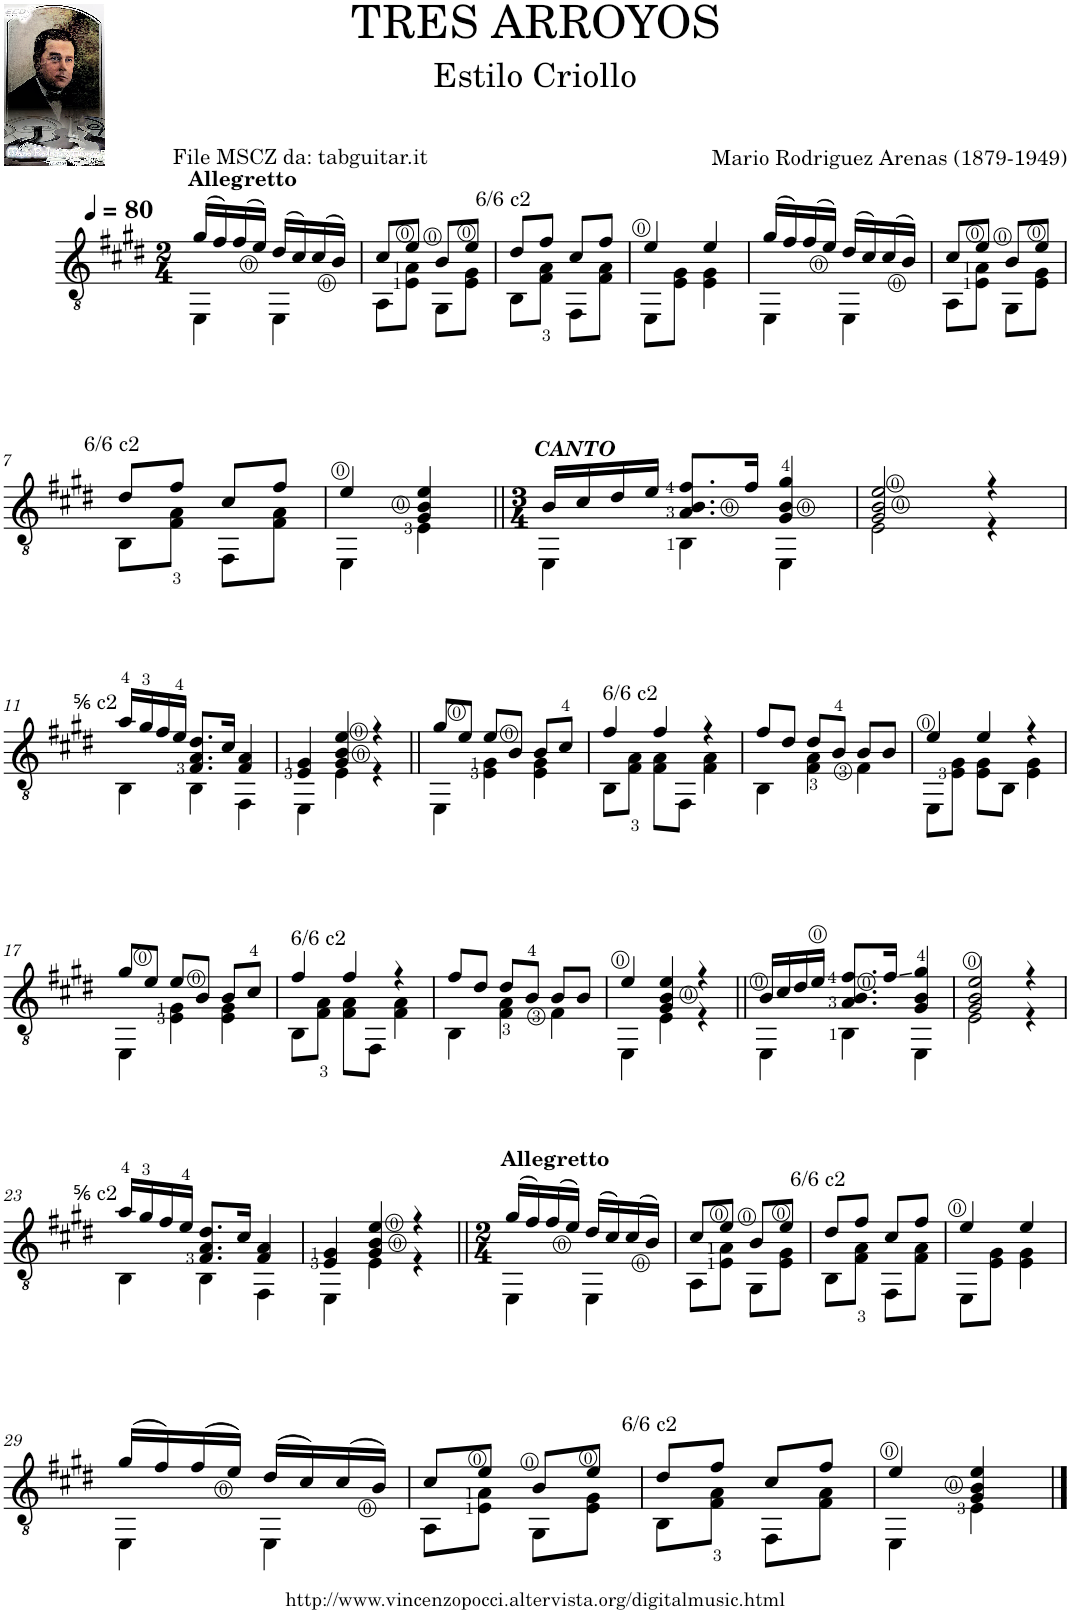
**kern
*part1
*staff1
*I"Classical Guitar
*clefGv2
*k[f#c#g#d#]
*M2/4
*MM80
=1
*^
!LO:TX:a:B:t=Allegretto	!
(16g#/LL	4EE\
16f#/)	.
(16f#/	.
16e/JJ)	.
(16d#/LL	4EE\
16c#/)	.
(16c#/	.
16B/JJ)	.
=2	=2
8c#/L	8AA\L
8e/J	8E\ 8A\J
8B/L	8GG#\L
8e/J	8E\ 8G#\J
=3	=3
!LO:TX:a:t=6/6 c2	!
8d#/L	8BB\L
8f#/J	8F#\ 8A\J
8c#/L	8FF#\L
8f#/J	8F#\ 8A\J
=4	=4
4e/	8EE\L
.	8E\ 8G#\J
4e/	4E\ 4G#\
=5	=5
(16g#/LL	4EE\
16f#/)	.
(16f#/	.
16e/JJ)	.
(16d#/LL	4EE\
16c#/)	.
(16c#/	.
16B/JJ)	.
=6	=6
8c#/L	8AA\L
8e/J	8E\ 8A\J
8B/L	8GG#\L
8e/J	8E\ 8G#\J
!!LO:LB:g=z	!!
=7	=7
!LO:TX:a:t=6/6 c2	!
8d#/L	8BB\L
8f#/J	8F#\ 8A\J
8c#/L	8FF#\L
8f#/J	8F#\ 8A\J
=8	=8
4e/	4EE\
4G#/ 4B/ 4e/	4E\
=9||	=9||
*M3/4	*
!LO:TX:a:Bi:t=CANTO	!
16B/LL	4EE\
16c#/	.
16d#/	.
16e/JJ	.
8.A/ 8.B/ 8.f#/L	4BB\
16f#/Jk	.
4G#/ 4B/ 4g#/	4EE\
=10	=10
2G#/ 2B/ 2e/	2E\
4r	4r
!!LO:LB:g=z	!!
=11	=11
!LO:TX:a:t=⅚ c2	!
16a/LL	4BB\
16g#/	.
16f#/	.
16e/JJ	.
8.F#/ 8.A/ 8.d#/L	4BB\
16c#/Jk	.
4F#/ 4A/	4FF#\
=12	=12
4E/ 4G#/	4EE\
4G#/ 4B/ 4e/	4E\
4r	4r
=13||	=13||
8g#/L	4EE\
8e/J	.
8e/L	4E\ 4G#\
8B/J	.
8B/L	4E\ 4G#\
8c#/J	.
=14	=14
!LO:TX:a:t=6/6 c2	!
4f#/	8BB\L
.	8F#\ 8A\J
4f#/	8F#\ 8A\L
.	8FF#\J
4r	4F#\ 4A\
=15	=15
8f#/L	4BB\
8d#/J	.
8d#/L	4F#\ 4A\
8B/J	.
8B/L	4F#\
8B/J	.
=16	=16
4e/	8EE\L
.	8E\ 8G#\J
4e/	8E\ 8G#\L
.	8BB\J
4r	4E\ 4G#\
!!LO:LB:g=z	!!
=17	=17
8g#/L	4EE\
8e/J	.
8e/L	4E\ 4G#\
8B/J	.
8B/L	4E\ 4G#\
8c#/J	.
=18	=18
!LO:TX:a:t=6/6 c2	!
4f#/	8BB\L
.	8F#\ 8A\J
4f#/	8F#\ 8A\L
.	8FF#\J
4r	4F#\ 4A\
=19	=19
8f#/L	4BB\
8d#/J	.
8d#/L	4F#\ 4A\
8B/J	.
8B/L	4F#\
8B/J	.
=20	=20
4e/	4EE\
4G#/ 4B/ 4e/	4E\
4r	4r
=21||	=21||
16B/LL	4EE\
16c#/	.
16d#/	.
16e/JJ	.
8.A/ 8.B/ 8.f#/L	4BB\
16f#/Jk	.
4G#/ 4B/ 4g#/	4EE\
=22	=22
2G#/ 2B/ 2e/	2E\
4r	4r
!!LO:LB:g=z	!!
=23	=23
!LO:TX:a:t=⅚ c2	!
16a/LL	4BB\
16g#/	.
16f#/	.
16e/JJ	.
8.F#/ 8.A/ 8.d#/L	4BB\
16c#/Jk	.
4F#/ 4A/	4FF#\
=24	=24
4E/ 4G#/	4EE\
4G#/ 4B/ 4e/	4E\
4r	4r
=25||	=25||
*M2/4	*
!LO:TX:a:B:t=Allegretto	!
(16g#/LL	4EE\
16f#/)	.
(16f#/	.
16e/JJ)	.
(16d#/LL	4EE\
16c#/)	.
(16c#/	.
16B/JJ)	.
=26	=26
8c#/L	8AA\L
8e/J	8E\ 8A\J
8B/L	8GG#\L
8e/J	8E\ 8G#\J
=27	=27
!LO:TX:a:t=6/6 c2	!
8d#/L	8BB\L
8f#/J	8F#\ 8A\J
8c#/L	8FF#\L
8f#/J	8F#\ 8A\J
=28	=28
4e/	8EE\L
.	8E\ 8G#\J
4e/	4E\ 4G#\
!!LO:LB:g=z	!!
=29	=29
(16g#/LL	4EE\
16f#/)	.
(16f#/	.
16e/JJ)	.
(16d#/LL	4EE\
16c#/)	.
(16c#/	.
16B/JJ)	.
=30	=30
8c#/L	8AA\L
8e/J	8E\ 8A\J
8B/L	8GG#\L
8e/J	8E\ 8G#\J
=31	=31
!LO:TX:a:t=6/6 c2	!
8d#/L	8BB\L
8f#/J	8F#\ 8A\J
8c#/L	8FF#\L
8f#/J	8F#\ 8A\J
=32	=32
4e/	4EE\
4G#/ 4B/ 4e/	4E\
*v	*v
==
*-
